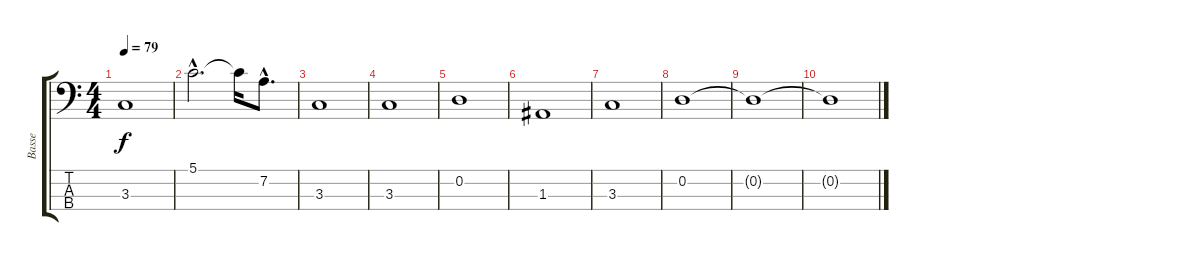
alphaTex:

\track ("Basse" "Basse") {instrument fretlessbass}
\staff {score tabs}
\tuning (G2 D2 A1 E1) {hide}
\ts (4 4)
\tempo 79
\clef f4
\ks c
3.3.1{dy f} |
5.1{hac}.2{d} 5.1{t}.16 7.2{hac}.8{d} |
3.3.1 |
3.3.1 |
0.2.1 |
1.3.1 |
3.3.1 |
0.2.1{volume 8} |
0.2{t}.1{volume 0} |
0.2{t}.1
